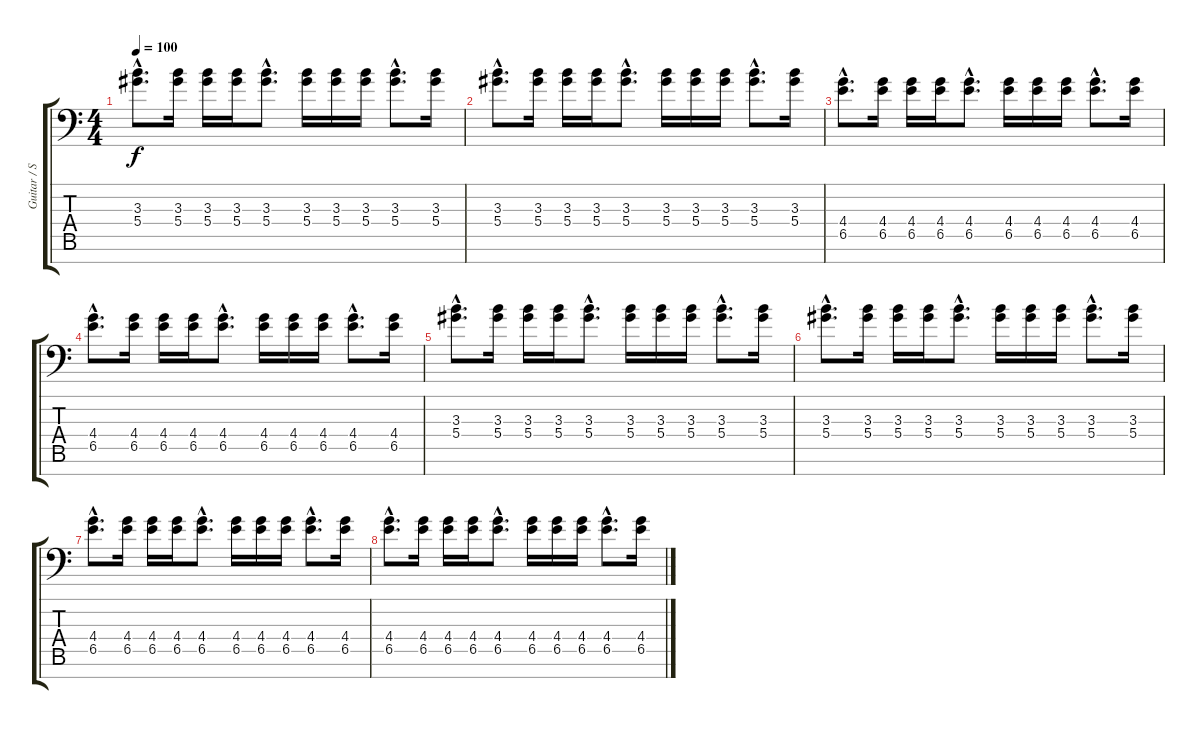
\track ("Guitar / Stephen Carpenter" "Guitar / S") {instrument overdrivenguitar}
\staff {score tabs}
\tuning (F4 C4 Ab3 Eb3 Bb2 F2 Bb1) {hide}
\ts (4 4)
\tempo 100
\clef f4
\ks c
(3.3{hac} 5.4{hac}).8{d dy f volume 10 instrument distortionguitar} (3.3 5.4).16 (3.3 5.4).16 (3.3 5.4).16 (3.3{hac} 5.4{hac}).8{d} (3.3 5.4).16 (3.3 5.4).16 (3.3 5.4).16 (3.3{hac} 5.4{hac}).8{d} (3.3 5.4).16 |
(3.3{hac} 5.4{hac}).8{d volume 10 instrument distortionguitar} (3.3 5.4).16 (3.3 5.4).16 (3.3 5.4).16 (3.3{hac} 5.4{hac}).8{d} (3.3 5.4).16 (3.3 5.4).16 (3.3 5.4).16 (3.3{hac} 5.4{hac}).8{d} (3.3 5.4).16 |
(4.4{hac} 6.5{hac}).8{d} (4.4 6.5).16 (4.4 6.5).16 (4.4 6.5).16 (4.4{hac} 6.5{hac}).8{d} (4.4 6.5).16 (4.4 6.5).16 (4.4 6.5).16 (4.4{hac} 6.5{hac}).8{d} (4.4 6.5).16 |
(4.4{hac} 6.5{hac}).8{d} (4.4 6.5).16 (4.4 6.5).16 (4.4 6.5).16 (4.4{hac} 6.5{hac}).8{d} (4.4 6.5).16 (4.4 6.5).16 (4.4 6.5).16 (4.4{hac} 6.5{hac}).8{d} (4.4 6.5).16 |
(3.3{hac} 5.4{hac}).8{d volume 10 instrument distortionguitar} (3.3 5.4).16 (3.3 5.4).16 (3.3 5.4).16 (3.3{hac} 5.4{hac}).8{d} (3.3 5.4).16 (3.3 5.4).16 (3.3 5.4).16 (3.3{hac} 5.4{hac}).8{d} (3.3 5.4).16 |
(3.3{hac} 5.4{hac}).8{d volume 10 instrument distortionguitar} (3.3 5.4).16 (3.3 5.4).16 (3.3 5.4).16 (3.3{hac} 5.4{hac}).8{d} (3.3 5.4).16 (3.3 5.4).16 (3.3 5.4).16 (3.3{hac} 5.4{hac}).8{d} (3.3 5.4).16 |
(4.4{hac} 6.5{hac}).8{d} (4.4 6.5).16 (4.4 6.5).16 (4.4 6.5).16 (4.4{hac} 6.5{hac}).8{d} (4.4 6.5).16 (4.4 6.5).16 (4.4 6.5).16 (4.4{hac} 6.5{hac}).8{d} (4.4 6.5).16 |
(4.4{hac} 6.5{hac}).8{d} (4.4 6.5).16 (4.4 6.5).16 (4.4 6.5).16 (4.4{hac} 6.5{hac}).8{d} (4.4 6.5).16 (4.4 6.5).16 (4.4 6.5).16 (4.4{hac} 6.5{hac}).8{d} (4.4 6.5).16
